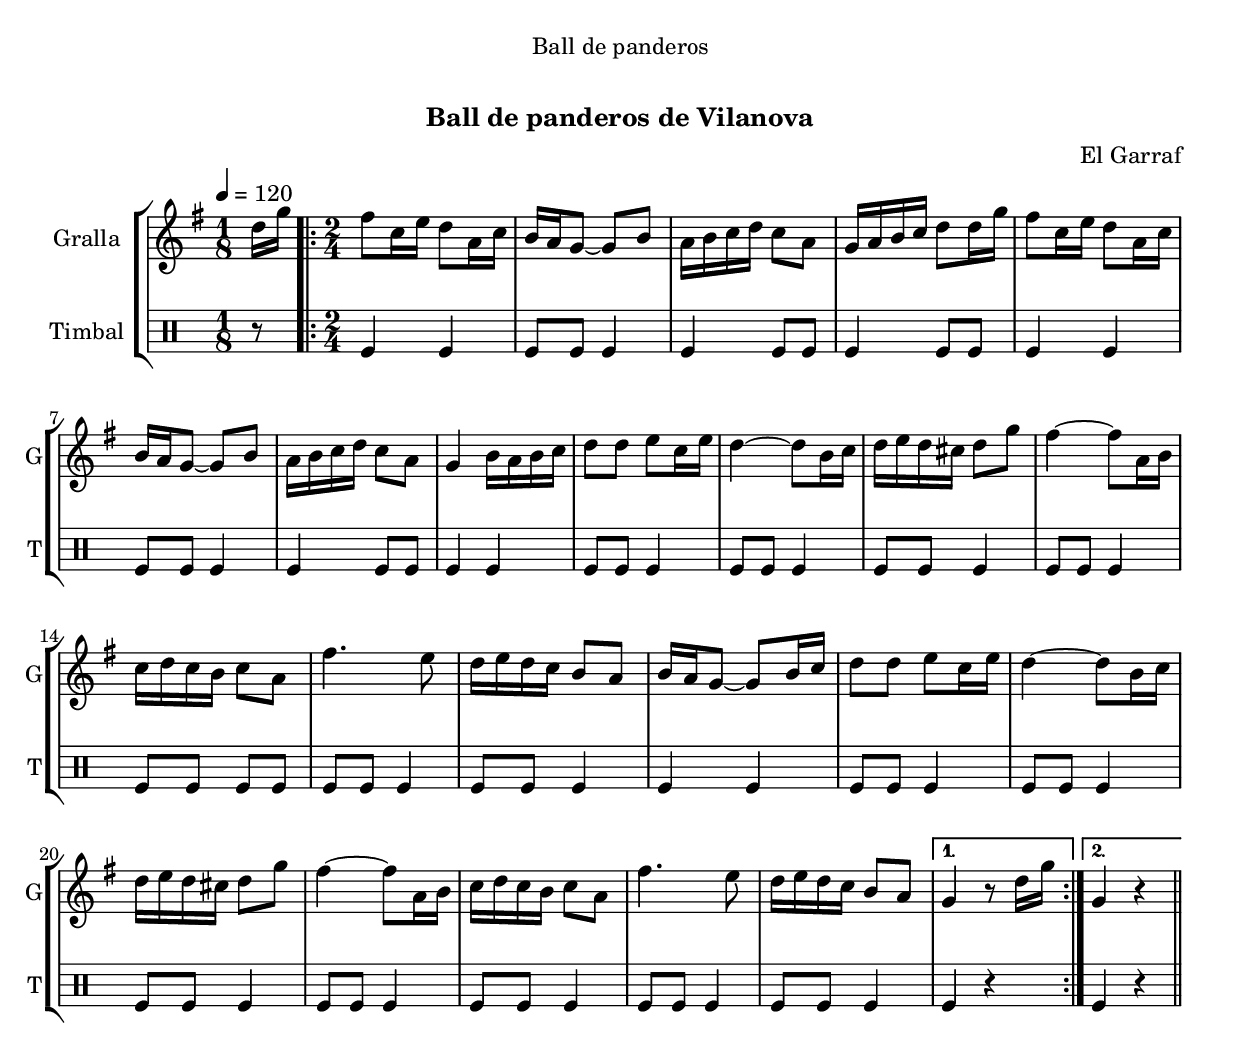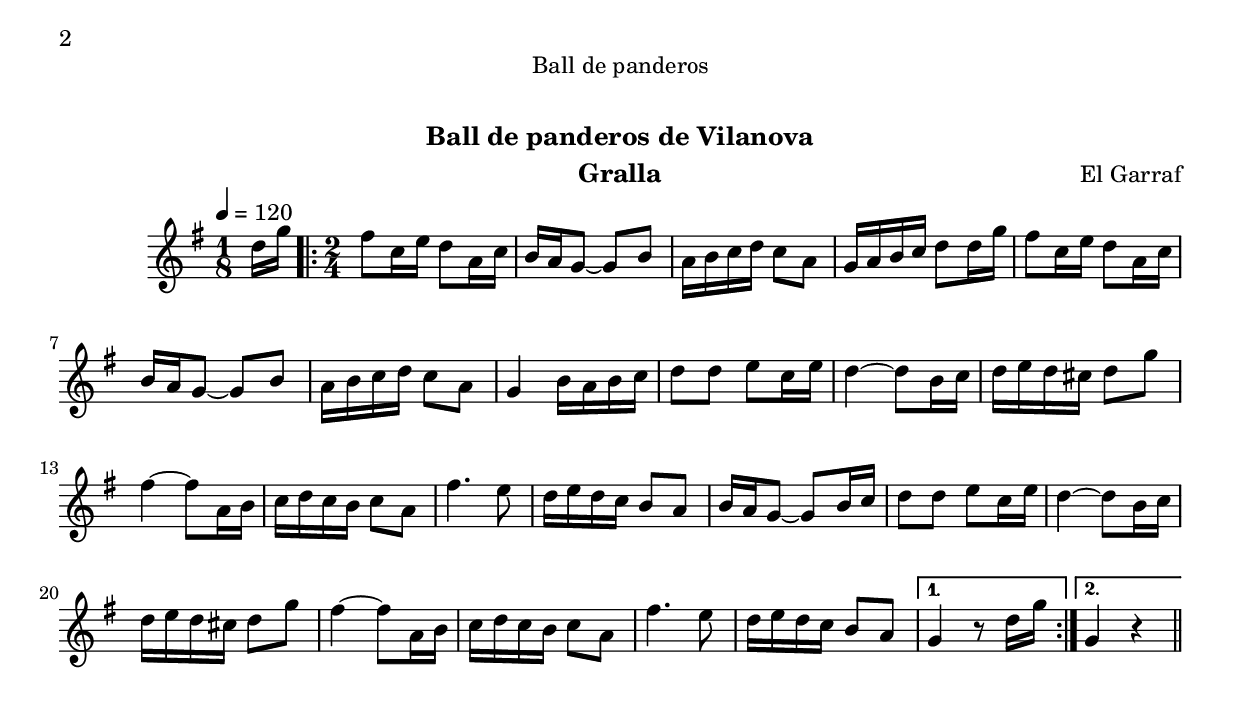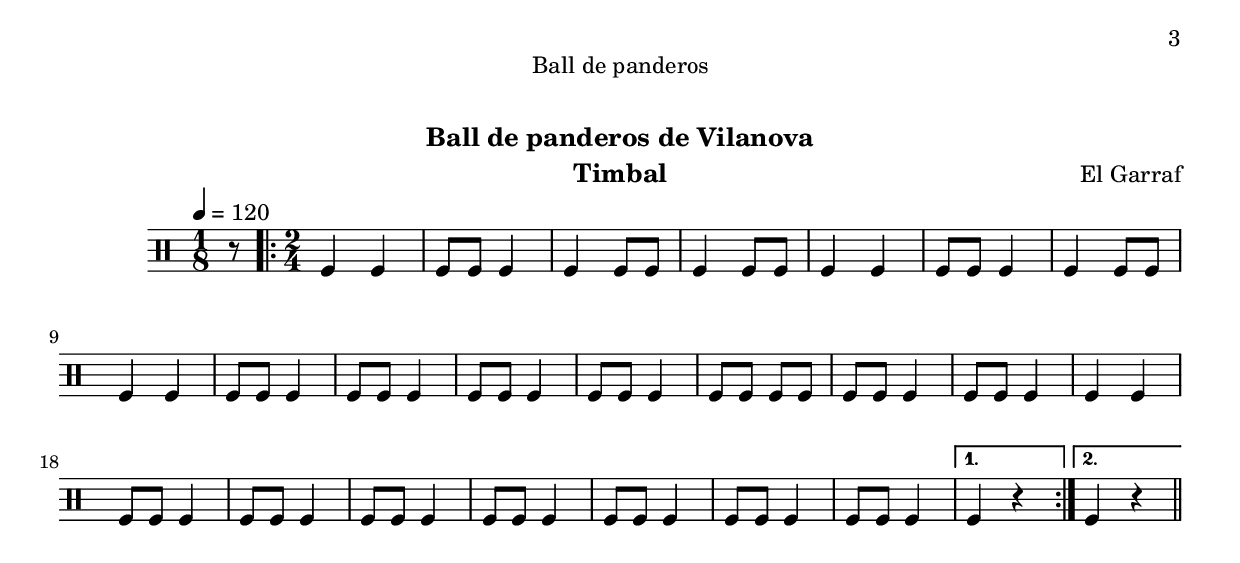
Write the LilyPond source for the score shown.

\version "2.22.1"

\header {
  dedication="Ball de panderos"
  title="      "
  subtitle="Ball de panderos de Vilanova"
  subsubtitle=""
  poet=""
  meter=""
  piece=""
  composer="El Garraf"
  arranger=""
  opus=""
  instrument=""
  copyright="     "
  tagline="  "
}

liniaroAa =
\relative d''
{
  \tempo 4=120
  \clef treble
  \key g \major
  \time 1/8
  d16 g  |
  \time 2/4   \repeat volta 2 { fis8 c16 e d8 a16 c  |
  b16 a g8 ~ g b  |
  a16 b c d c8 a  |
  %05
  g16 a b c d8 d16 g  |
  fis8 c16 e d8 a16 c  |
  b16 a g8 ~ g b  |
  a16 b c d c8 a  |
  g4 b16 a b c  |
  %10
  d8 d e c16 e  |
  d4 ~ d8 b16 c  |
  d16 e d cis d8 g  |
  fis4 ~ fis8 a,16 b  |
  c16 d c b c8 a  |
  %15
  fis'4. e8  |
  d16 e d c b8 a  |
  b16 a g8 ~ g b16 c  |
  d8 d e c16 e  |
  d4 ~ d8 b16 c  |
  %20
  d16 e d cis d8 g  |
  fis4 ~ fis8 a,16 b  |
  c16 d c b c8 a  |
  fis'4. e8  |
  d16 e d c b8 a }
  %25
  \alternative { { g4 r8 d'16 g }
  { g,4 r } } \bar "||"
}

liniaroAb =
\drummode
{
  \tempo 4=120
  \time 1/8
  r8  |
  \time 2/4   \repeat volta 2 { tomfl4 tomfl  |
  tomfl8 tomfl tomfl4  |
  tomfl4 tomfl8 tomfl  |
  %05
  tomfl4 tomfl8 tomfl  |
  tomfl4 tomfl  |
  tomfl8 tomfl tomfl4  |
  tomfl4 tomfl8 tomfl  |
  tomfl4 tomfl  |
  %10
  tomfl8 tomfl tomfl4  |
  tomfl8 tomfl tomfl4  |
  tomfl8 tomfl tomfl4  |
  tomfl8 tomfl tomfl4  |
  tomfl8 tomfl tomfl tomfl  |
  %15
  tomfl8 tomfl tomfl4  |
  tomfl8 tomfl tomfl4  |
  tomfl4 tomfl  |
  tomfl8 tomfl tomfl4  |
  tomfl8 tomfl tomfl4  |
  %20
  tomfl8 tomfl tomfl4  |
  tomfl8 tomfl tomfl4  |
  tomfl8 tomfl tomfl4  |
  tomfl8 tomfl tomfl4  |
  tomfl8 tomfl tomfl4 }
  %25
  \alternative { { tomfl4 r }
  { tomfl4 r } } \bar "||"
}

\bookpart {
  \score {
    \new StaffGroup {
      \override Score.RehearsalMark #'self-alignment-X = #LEFT
      <<
        \new Staff \with {instrumentName = #"Gralla" shortInstrumentName = #"G"} \liniaroAa
        \new DrumStaff \with {instrumentName = #"Timbal" shortInstrumentName = #"T"} \liniaroAb
      >>
    }
    \layout {}
  }
  \score { \unfoldRepeats
    \new StaffGroup {
      \override Score.RehearsalMark #'self-alignment-X = #LEFT
      <<
        \new Staff \with {instrumentName = #"Gralla" shortInstrumentName = #"G"} \liniaroAa
        \new DrumStaff \with {instrumentName = #"Timbal" shortInstrumentName = #"T"} \liniaroAb
      >>
    }
    \midi {
      \set Staff.midiInstrument = "oboe"
      \set DrumStaff.midiInstrument = "drums"
    }
  }
}

\bookpart {
  \header {instrument="Gralla"}
  \score {
    \new StaffGroup {
      \override Score.RehearsalMark #'self-alignment-X = #LEFT
      <<
        \new Staff \liniaroAa
      >>
    }
    \layout {}
  }
  \score { \unfoldRepeats
    \new StaffGroup {
      \override Score.RehearsalMark #'self-alignment-X = #LEFT
      <<
        \new Staff \liniaroAa
      >>
    }
    \midi {
      \set Staff.midiInstrument = "oboe"
      \set DrumStaff.midiInstrument = "drums"
    }
  }
}

\bookpart {
  \header {instrument="Timbal"}
  \score {
    \new StaffGroup {
      \override Score.RehearsalMark #'self-alignment-X = #LEFT
      <<
        \new DrumStaff \liniaroAb
      >>
    }
    \layout {}
  }
  \score { \unfoldRepeats
    \new StaffGroup {
      \override Score.RehearsalMark #'self-alignment-X = #LEFT
      <<
        \new DrumStaff \liniaroAb
      >>
    }
    \midi {
      \set Staff.midiInstrument = "oboe"
      \set DrumStaff.midiInstrument = "drums"
    }
  }
}

